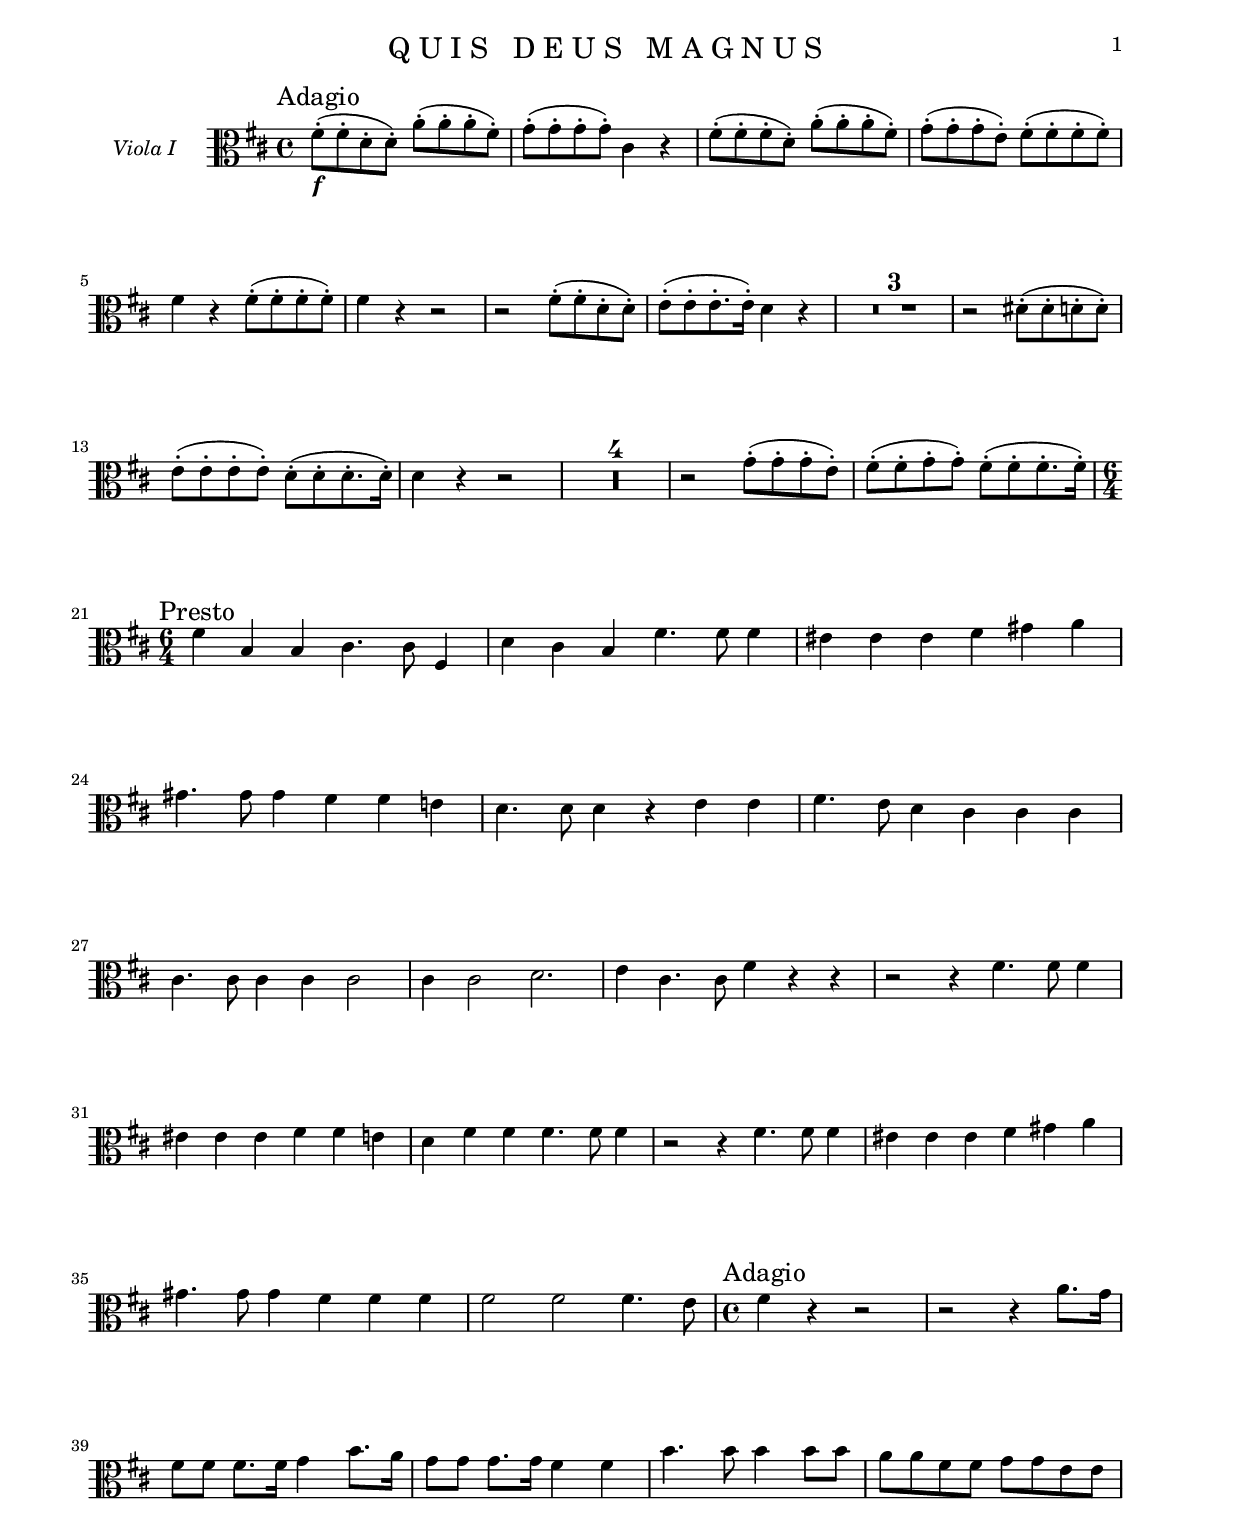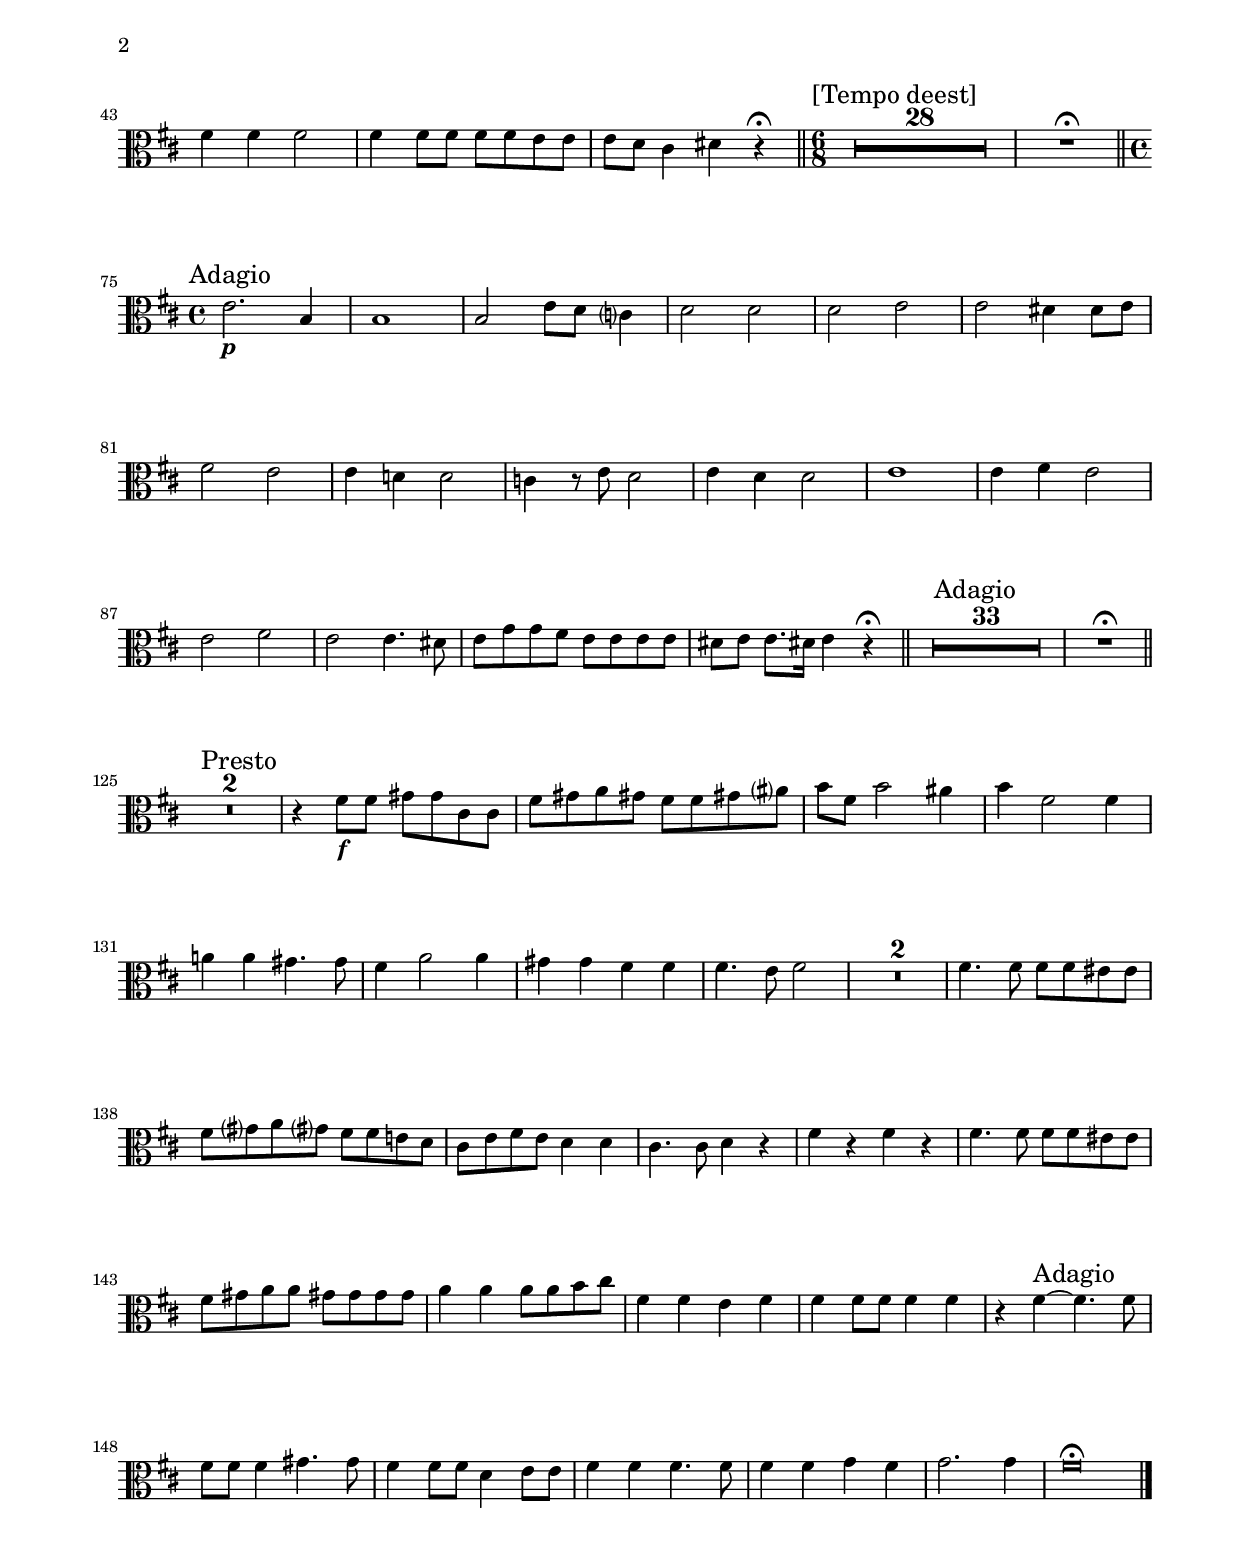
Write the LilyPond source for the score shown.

\version "2.22.0"

\include "../definitions.ly"

\paper {
  indent = 1\cm
  top-margin = 1.5\cm
  system-separator-markup = ##f
  system-system-spacing =
    #'((basic-distance . 18)
       (minimum-distance . 18)
       (padding . -100)
       (stretchability . 0))

  top-system-spacing =
    #'((basic-distance . 12)
       (minimum-distance . 12)
       (padding . -100)
       (stretchability . 0))

  top-markup-spacing =
    #'((basic-distance . 0)
       (minimum-distance . 0)
       (padding . -100)
       (stretchability . 0))

  markup-system-spacing =
    #'((basic-distance . 12)
       (minimum-distance . 12)
       (padding . -100)
       (stretchability . 0))

  systems-per-page = #9
}

#(set-global-staff-size 17.82)

\layout {
  \context {
    \Staff
    instrumentName = "vla 1"
  }
}

\book {
  \bookpart {
    \header {
      title = "Q U I S   D E U S   M A G N U S"
    }
    \paper { indent = 2\cm }
    \score {
      <<
        \new Staff {
          \set Staff.instrumentName = "Viola I"
          \ViolaI
        }
      >>
    }
  }
}
